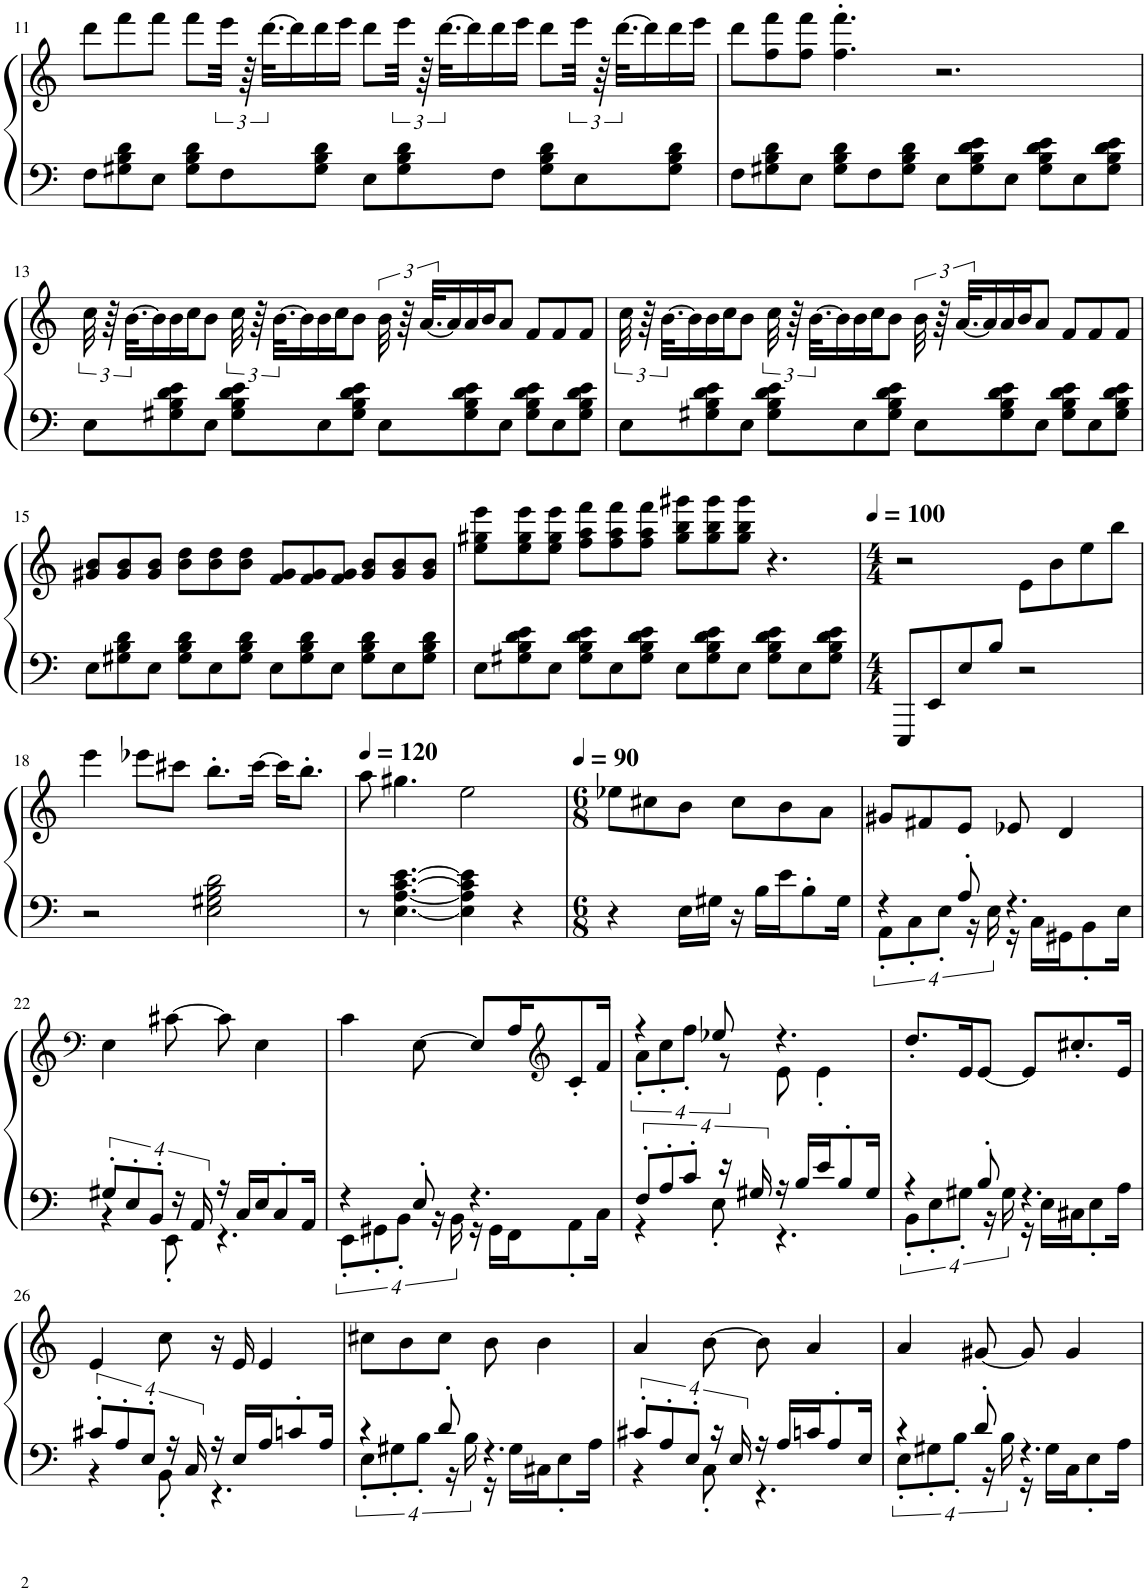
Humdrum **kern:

**kern	**kern
*part1	*part1
*staff2	*staff1
*I"Piano	*
*I'Pno.	*
!!LO:PB:g=z
*clefF4	*clefG2
*k[]	*k[]
*M12/8	*M12/8
=11	=11
8F\L	8ddd\L
8G#X\ 8B\ 8d\	8fff\
8E\J	8fff\J
8G#\ 8B\ 8d\L	8fff\L
8F\	48eee\Jkk
.	96r
.	[48.ddd\KLL
.	16ddd\]
8G#\ 8B\ 8d\J	16ddd\
.	16eee\JJ
8E\L	8ddd\L
8G#\ 8B\ 8d\	48eee\Jkk
.	96r
.	[48.ddd\KLL
.	16ddd\]
8F\J	16ddd\
.	16eee\JJ
8G#\ 8B\ 8d\L	8ddd\L
8E\	48eee\Jkk
.	96r
.	[48.ddd\KLL
.	16ddd\]
8G#\ 8B\ 8d\J	16ddd\
.	16eee\JJ
=12	=12
8F\L	8ddd\L
8G#X\ 8B\ 8d\	8ff\ 8fff\
8E\J	8ff\ 8fff\J
8G#\ 8B\ 8d\L	4.ff\' 4.fff\'
8F\	.
8G#\ 8B\ 8d\J	.
8E\L	2.r
8G#\ 8B\ 8d\ 8e\	.
8E\J	.
8G#\ 8B\ 8d\ 8e\L	.
8E\	.
8G#\ 8B\ 8d\ 8e\J	.
!!LO:LB:g=z
=13	=13
8E\L	48cc\
.	96r
.	[48.b\KLL
.	16b\]
8G#X\ 8B\ 8d\ 8e\	16b\
.	16cc\J
8E\J	8b\J
8G#\ 8B\ 8d\ 8e\L	48cc\
.	96r
.	[48.b\KLL
.	16b\]
8E\	16b\
.	16cc\J
8G#\ 8B\ 8d\ 8e\J	8b\J
8E\L	48b\
.	96r
.	[48.a/KLL
.	16a/]
8G#\ 8B\ 8d\ 8e\	16a/
.	16b/J
8E\J	8a/J
8G#\ 8B\ 8d\ 8e\L	8f/L
8E\	8f/
8G#\ 8B\ 8d\ 8e\J	8f/J
=14	=14
8E\L	48cc\
.	96r
.	[48.b\KLL
.	16b\]
8G#X\ 8B\ 8d\ 8e\	16b\
.	16cc\J
8E\J	8b\J
8G#\ 8B\ 8d\ 8e\L	48cc\
.	96r
.	[48.b\KLL
.	16b\]
8E\	16b\
.	16cc\J
8G#\ 8B\ 8d\ 8e\J	8b\J
8E\L	48b\
.	96r
.	[48.a/KLL
.	16a/]
8G#\ 8B\ 8d\ 8e\	16a/
.	16b/J
8E\J	8a/J
8G#\ 8B\ 8d\ 8e\L	8f/L
8E\	8f/
8G#\ 8B\ 8d\ 8e\J	8f/J
!!LO:LB:g=z
=15	=15
8E\L	8g#X/ 8b/L
8G#X\ 8B\ 8d\	8g#/ 8b/
8E\J	8g#/ 8b/J
8G#\ 8B\ 8d\L	8b\ 8dd\L
8E\	8b\ 8dd\
8G#\ 8B\ 8d\J	8b\ 8dd\J
8E\L	8f/ 8g#/L
8G#\ 8B\ 8d\	8f/ 8g#/
8E\J	8f/ 8g#/J
8G#\ 8B\ 8d\L	8g#/ 8b/L
8E\	8g#/ 8b/
8G#\ 8B\ 8d\J	8g#/ 8b/J
=16	=16
8E\L	8ee\ 8gg#X\ 8eee\L
8G#X\ 8B\ 8d\ 8e\	8ee\ 8gg#\ 8eee\
8E\J	8ee\ 8gg#\ 8eee\J
8G#\ 8B\ 8d\ 8e\L	8ff\ 8aa\ 8fff\L
8E\	8ff\ 8aa\ 8fff\
8G#\ 8B\ 8d\ 8e\J	8ff\ 8aa\ 8fff\J
8E\L	8gg#\ 8bb\ 8ggg#X\L
8G#\ 8B\ 8d\ 8e\	8gg#\ 8bb\ 8ggg#\
8E\J	8gg#\ 8bb\ 8ggg#\J
8G#\ 8B\ 8d\ 8e\L	4.r
8E\	.
8G#\ 8B\ 8d\ 8e\J	.
=17	=17
*M4/4	*M4/4
*	*MM100
8EEE/L	2r
8EE/	.
8E/	.
8B/J	.
2r	8e\L
.	8b\
.	8ee\
.	8bb\J
!!LO:LB:g=z
=18	=18
2r	4eee\
.	8eee-X\L
.	8ccc#X\J
2E\ 2G#X\ 2B\ 2d\	8.bb'\L
.	[16ccc#\Jk
.	16ccc#\KL]
.	8.bb'\J
=19	=19
*	*MM120
8r	8aa\
[4.E\ [4.A\ [4.c\ [4.e\	4.gg#X\
4E\] 4A\] 4c\] 4e\]	2ee\
4r	.
=20	=20
*M6/8	*M6/8
*	*MM90
4r	8ee-X\L
.	8cc#X\
16E\LL	8b\J
16G#X\JJ	.
16r	8cc#\L
16B\LL	.
16e\J	8b\
8B'\	.
.	8a\J
16G#\Jk	.
=21	=21
*^	*
4r	32%3AA'\L	8g#X/L
.	32%3C'\	.
.	.	8f#X/
.	32%3E'\J	.
8A'/	.	8e/J
.	64%3r	.
.	64%3E\	.
4.r	16r	8e-X/
.	16C\LL	.
.	16GG#X\J	4d/
.	8BB'\	.
.	16E\Jk	.
!!LO:LB:g=z
=22	=22	=22
*	*	*clefF4
32%3G#X'/L	4r	4E\
32%3E'/	.	.
32%3BB'/J	.	.
.	8EE'\	[8c#X\
64%3r	.	.
64%3AA/	.	.
16r	4.r	8c#\]
16C/LL	.	.
16E/J	.	4E\
8C'/	.	.
16AA/Jk	.	.
=23	=23	=23
4r	32%3EE'\L	4c\
.	32%3GG#X'\	.
.	32%3BB'\J	.
8E'/	.	[8E\
.	64%3r	.
.	64%3BB\	.
4.r	16r	8E/L]
.	16GG#\LL	.
.	16FF\J	16A/K
*	*	*clefG2
.	8AA'\	8c'/
.	16C\Jk	16f/Jk
=24	=24	=24
*	*	*^
32%3F'/L	4r	4r	32%3a'\L
32%3A'/	.	.	32%3cc'\
32%3c'/J	.	.	32%3ff'\J
.	8E'\	8ee-X/	.
64%3r	.	.	32%3r
64%3G#X/	.	.	.
16r	4.r	4.r	8e\
16B/LL	.	.	.
16e/J	.	.	4e'\
8B'/	.	.	.
16G#/Jk	.	.	.
*	*	*v	*v
=25	=25	=25
4r	32%3BB'\L	8.dd'/L
.	32%3E'\	.
.	32%3G#X'\J	16e/K
8B'/	.	[8e/J
.	64%3r	.
.	64%3G#\	.
4.r	16r	8e/L]
.	16E\LL	.
.	16C#X\J	8.cc#X'/
.	8E'\	.
.	16A\Jk	16e/Jk
!!LO:LB:g=z
=26	=26	=26
32%3c#X'/L	4r	4e/
32%3A'/	.	.
32%3E'/J	.	.
.	8BB'\	8cc\
64%3r	.	.
64%3C/	.	.
16r	4.r	16r
16E/LL	.	16e/
16A/J	.	4e/
8cn'/	.	.
16A/Jk	.	.
=27	=27	=27
4r	32%3E'\L	8cc#X\L
.	32%3G#X'\	.
.	.	8b\
.	32%3B'\J	.
8d'/	.	8cc#\J
.	64%3r	.
.	64%3B\	.
4.r	16r	8b\
.	16G#\LL	.
.	16C#X\J	4b\
.	8E'\	.
.	16A\Jk	.
=28	=28	=28
32%3c#X'/L	4r	4a/
32%3A'/	.	.
32%3E'/J	.	.
.	8C'\	[8b\
64%3r	.	.
64%3E/	.	.
16r	4.r	8b\]
16A/LL	.	.
16cn/J	.	4a/
8A'/	.	.
16E/Jk	.	.
=29	=29	=29
4r	32%3E'\L	4a/
.	32%3G#X'\	.
.	32%3B'\J	.
8d'/	.	[8g#X/
.	64%3r	.
.	64%3B\	.
4.r	16r	8g#/]
.	16G#\LL	.
.	16C\J	4g#/
.	8E'\	.
.	16A\Jk	.
*v	*v	*
=	=
*-	*-
